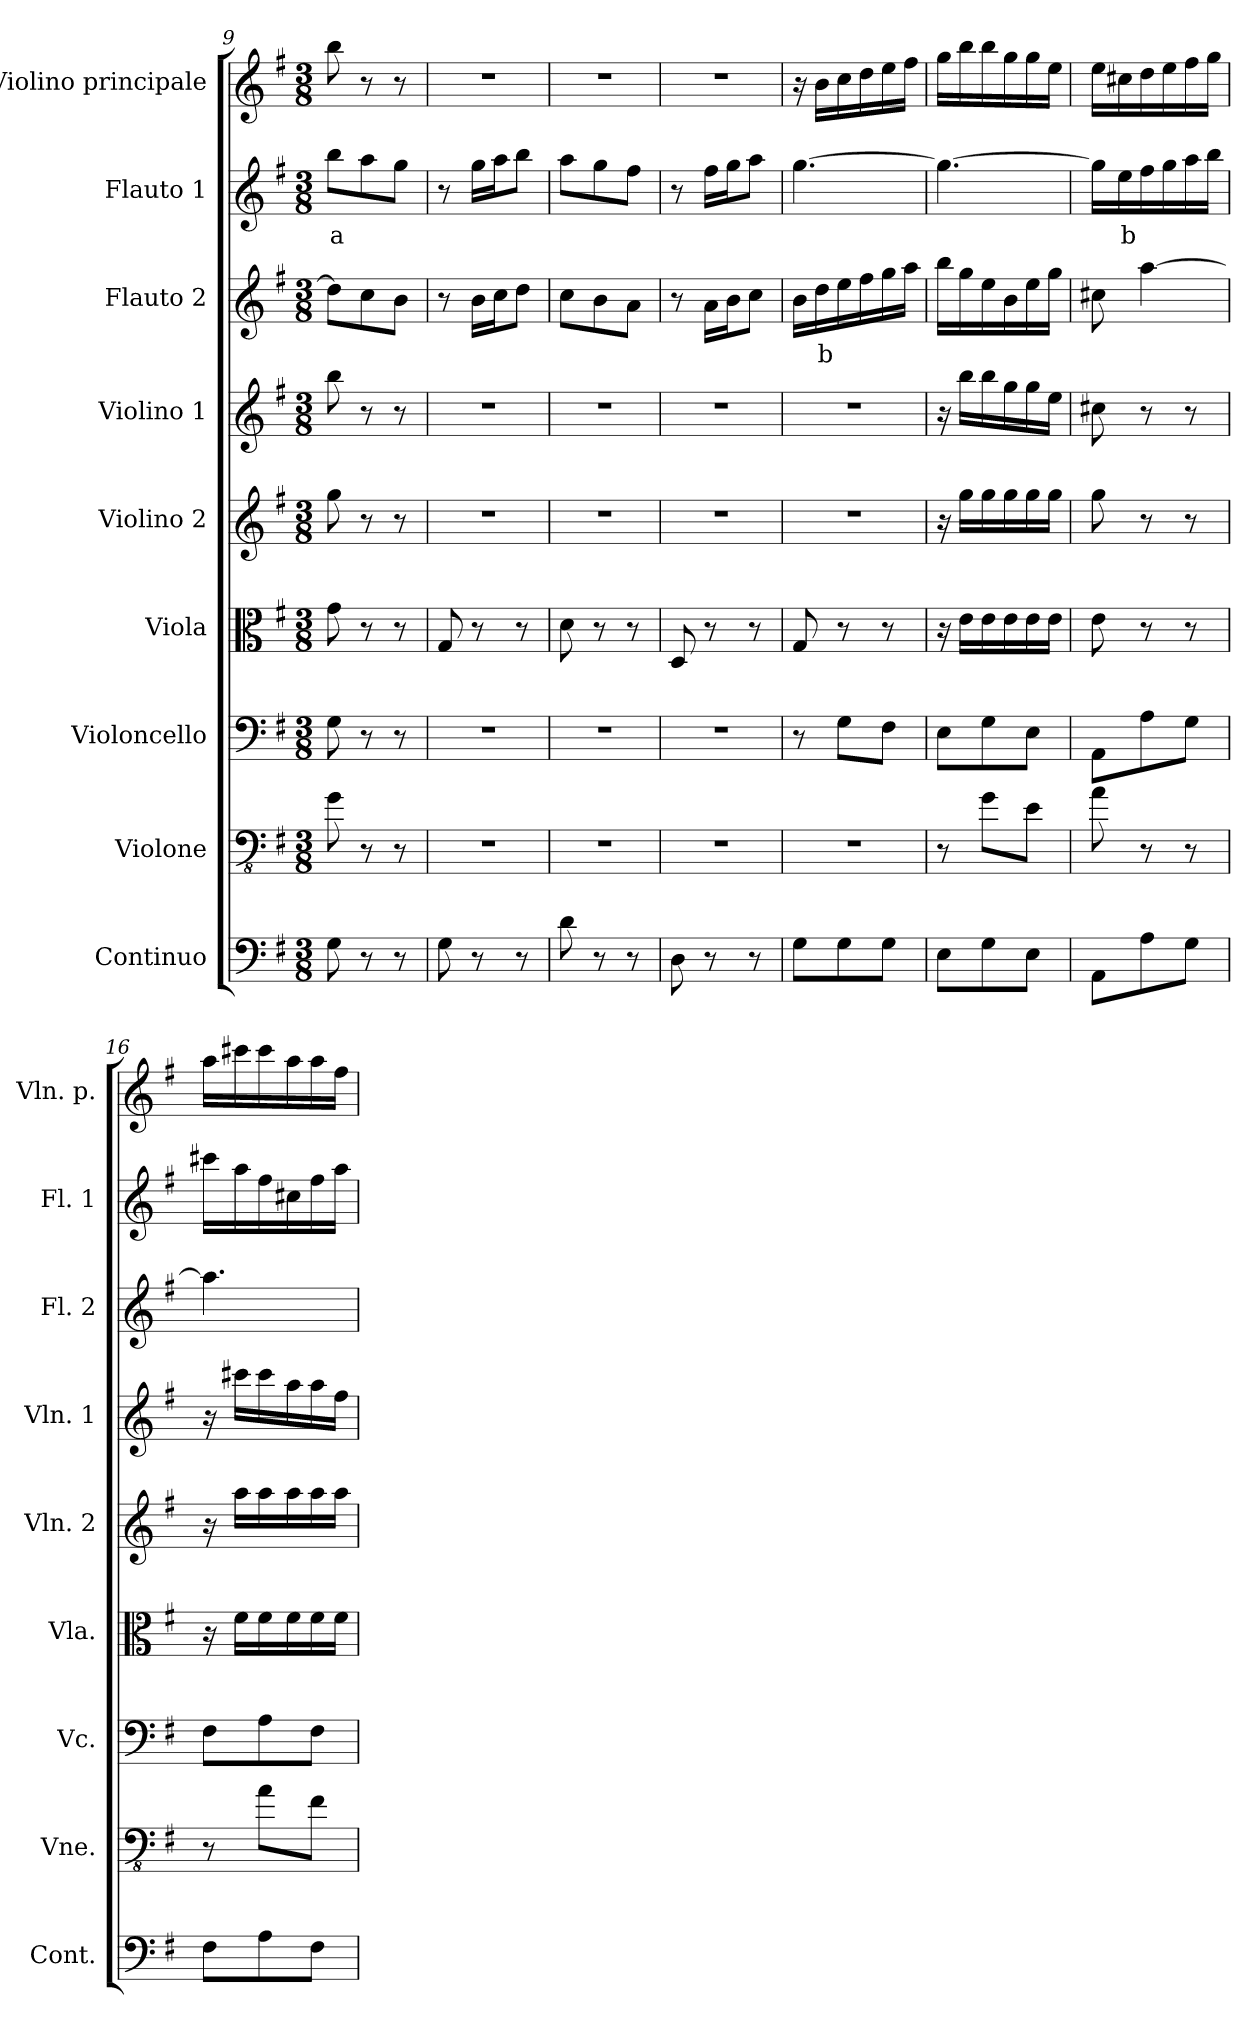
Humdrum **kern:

**kern	**kern	**kern	**kern	**kern	**kern	**kern	**text	**kern	**text	**kern
*part9	*part8	*part7	*part6	*part5	*part4	*part3	*part3	*part2	*part2	*part1
*staff9	*staff8	*staff7	*staff6	*staff5	*staff4	*staff3	*staff3	*staff2	*staff2	*staff1
*I"Continuo	*I"Violone	*I"Violoncello	*I"Viola	*I"Violino 2	*I"Violino 1	*I"Flauto 2	*	*I"Flauto 1	*	*I"Violino principale
*I'Cont.	*I'Vne.	*I'Vc.	*I'Vla.	*I'Vln. 2	*I'Vln. 1	*I'Fl. 2	*	*I'Fl. 1	*	*I'Vln. p.
*clefF4	*clefFv4	*clefF4	*clefC3	*clefG2	*clefG2	*clefG2	*	*clefG2	*	*clefG2
*	*ITrd7c12	*	*	*	*	*	*	*	*	*
*k[f#]	*k[f#]	*k[f#]	*k[f#]	*k[f#]	*k[f#]	*k[f#]	*	*k[f#]	*	*k[f#]
*M3/8	*M3/8	*M3/8	*M3/8	*M3/8	*M3/8	*M3/8	*	*M3/8	*	*M3/8
=9	=9	=9	=9	=9	=9	=9	=9	=9	=9	=9
!	!	!	!	!	!	!	!	!	!LO:LY:color=#FF0000	!
8G\	8GG\	8G\	8g\	8gg\	8bb\	8dd\L]	.	8bb\L	a	8bb\
8r	8r	8r	8r	8r	8r	8cc\	.	8aa\	.	8r
8r	8r	8r	8r	8r	8r	8b\J	.	8gg\J	.	8r
=10	=10	=10	=10	=10	=10	=10	=10	=10	=10	=10
8G\	4.r	4.r	8G/	4.r	4.r	8r	.	8r	.	4.r
8r	.	.	8r	.	.	16b\LL	.	16gg\LL	.	.
.	.	.	.	.	.	16cc\J	.	16aa\J	.	.
8r	.	.	8r	.	.	8dd\J	.	8bb\J	.	.
=11	=11	=11	=11	=11	=11	=11	=11	=11	=11	=11
8d\	4.r	4.r	8d\	4.r	4.r	8cc\L	.	8aa\L	.	4.r
8r	.	.	8r	.	.	8b\	.	8gg\	.	.
8r	.	.	8r	.	.	8a\J	.	8ff#\J	.	.
=12	=12	=12	=12	=12	=12	=12	=12	=12	=12	=12
8D\	4.r	4.r	8D/	4.r	4.r	8r	.	8r	.	4.r
8r	.	.	8r	.	.	16a\LL	.	16ff#\LL	.	.
.	.	.	.	.	.	16b\J	.	16gg\J	.	.
8r	.	.	8r	.	.	8cc\J	.	8aa\J	.	.
=13	=13	=13	=13	=13	=13	=13	=13	=13	=13	=13
8G\L	4.r	8r	8G/	4.r	4.r	16b\LL	.	[4.gg\	.	16r
!	!	!	!	!	!	!	!LO:LY:color=#FF0000	!	!	!
.	.	.	.	.	.	16dd\	b	.	.	16b\LL
8G\	.	8G\L	8r	.	.	16ee\	.	.	.	16cc\
.	.	.	.	.	.	16ff#\	.	.	.	16dd\
8G\J	.	8F#\J	8r	.	.	16gg\	.	.	.	16ee\
.	.	.	.	.	.	16aa\JJ	.	.	.	16ff#\JJ
=14	=14	=14	=14	=14	=14	=14	=14	=14	=14	=14
8E\L	8r	8E\L	16r	16r	16r	16bb\LL	.	4.gg\_	.	16gg\LL
.	.	.	16e\LL	16gg\LL	16bb\LL	16gg\	.	.	.	16bb\
8G\	8GG\L	8G\	16e\	16gg\	16bb\	16ee\	.	.	.	16bb\
.	.	.	16e\	16gg\	16gg\	16b\	.	.	.	16gg\
8E\J	8EE\J	8E\J	16e\	16gg\	16gg\	16ee\	.	.	.	16gg\
.	.	.	16e\JJ	16gg\JJ	16ee\JJ	16gg\JJ	.	.	.	16ee\JJ
=15	=15	=15	=15	=15	=15	=15	=15	=15	=15	=15
8AA\L	8AA\	8AA\L	8e\	8gg\	8cc#X\	8cc#X\	.	16gg\LL]	.	16ee\LL
!	!	!	!	!	!	!	!	!	!LO:LY:color=#FF0000	!
.	.	.	.	.	.	.	.	16ee\	b	16cc#X\
8A\	8r	8A\	8r	8r	8r	[4aa\	.	16ff#\	.	16dd\
.	.	.	.	.	.	.	.	16gg\	.	16ee\
8G\J	8r	8G\J	8r	8r	8r	.	.	16aa\	.	16ff#\
.	.	.	.	.	.	.	.	16bb\JJ	.	16gg\JJ
=16	=16	=16	=16	=16	=16	=16	=16	=16	=16	=16
8F#\L	8r	8F#\L	16r	16r	16r	4.aa\]	.	16ccc#X\LL	.	16aa\LL
.	.	.	16f#\LL	16aa\LL	16ccc#X\LL	.	.	16aa\	.	16ccc#X\
8A\	8AA\L	8A\	16f#\	16aa\	16ccc#\	.	.	16ff#\	.	16ccc#\
.	.	.	16f#\	16aa\	16aa\	.	.	16cc#X\	.	16aa\
8F#\J	8FF#\J	8F#\J	16f#\	16aa\	16aa\	.	.	16ff#\	.	16aa\
.	.	.	16f#\JJ	16aa\JJ	16ff#\JJ	.	.	16aa\JJ	.	16ff#\JJ
=	=	=	=	=	=	=	=	=	=	=
*-	*-	*-	*-	*-	*-	*-	*-	*-	*-	*-
